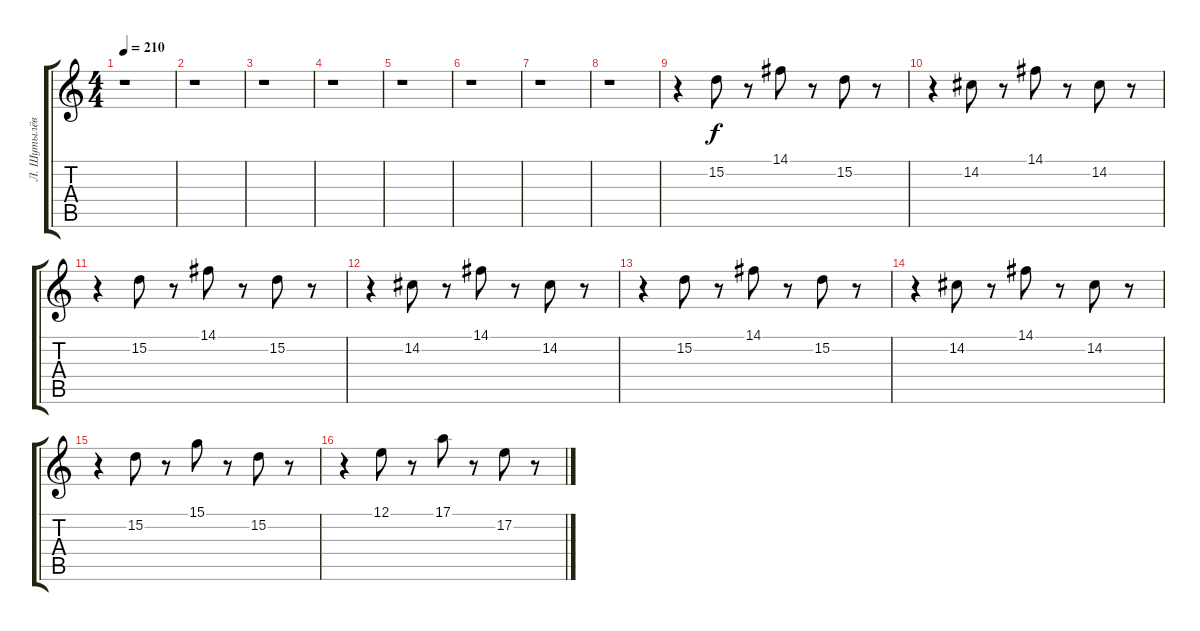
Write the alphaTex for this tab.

\track ("Л. Шутылёв" "Л. Шутылёв") {instrument musicbox}
\staff {score tabs}
\tuning (E4 B3 G3 D3 A2 E2) {hide}
\ts (4 4)
\tempo 210
\clef g2
\ks c
r.1{dy f} |
r.1 |
r.1 |
r.1 |
r.1 |
r.1 |
r.1 |
r.1 |
r.4 15.2.8 r.8 14.1.8 r.8 15.2.8 r.8 |
r.4 14.2.8 r.8 14.1.8 r.8 14.2.8 r.8 |
r.4 15.2.8 r.8 14.1.8 r.8 15.2.8 r.8 |
r.4 14.2.8 r.8 14.1.8 r.8 14.2.8 r.8 |
r.4 15.2.8 r.8 14.1.8 r.8 15.2.8 r.8 |
r.4 14.2.8 r.8 14.1.8 r.8 14.2.8 r.8 |
r.4 15.2.8 r.8 15.1.8 r.8 15.2.8 r.8 |
r.4 12.1.8 r.8 17.1.8 r.8 17.2.8 r.8
